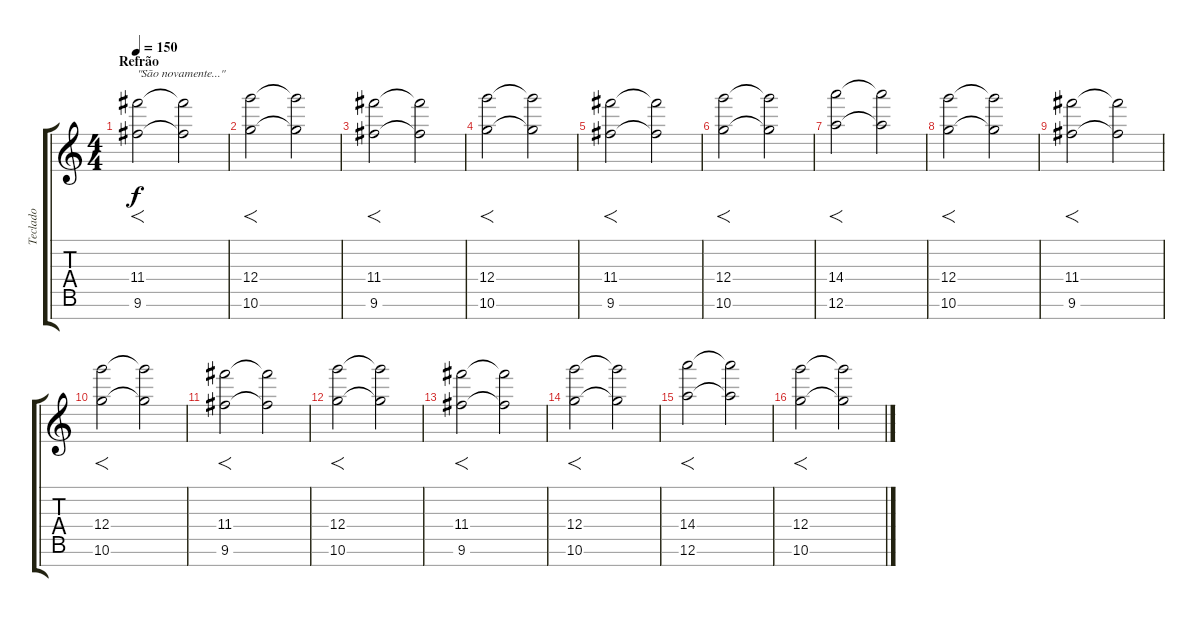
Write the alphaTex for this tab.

\track ("Teclado" "Teclado") {instrument synthstrings2}
\staff {score tabs}
\tuning (A6 E6 B5 G5 D5 A4 E4) {hide}
\ts (4 4)
\section ("" "Refrão")
\tempo 150
\clef g2
\ks c
(11.4 9.6).2{f txt "\"São novamente...\"" dy f} (11.4{t} 9.6{t}).2 |
(12.4 10.6).2{f} (12.4{t} 10.6{t}).2 |
(11.4 9.6).2{f} (11.4{t} 9.6{t}).2 |
(12.4 10.6).2{f} (12.4{t} 10.6{t}).2 |
(11.4 9.6).2{f} (11.4{t} 9.6{t}).2 |
(12.4 10.6).2{f} (12.4{t} 10.6{t}).2 |
(14.4 12.6).2{f} (14.4{t} 12.6{t}).2 |
(12.4 10.6).2{f} (12.4{t} 10.6{t}).2 |
(11.4 9.6).2{f} (11.4{t} 9.6{t}).2 |
(12.4 10.6).2{f} (12.4{t} 10.6{t}).2 |
(11.4 9.6).2{f} (11.4{t} 9.6{t}).2 |
(12.4 10.6).2{f} (12.4{t} 10.6{t}).2 |
(11.4 9.6).2{f} (11.4{t} 9.6{t}).2 |
(12.4 10.6).2{f} (12.4{t} 10.6{t}).2 |
(14.4 12.6).2{f} (14.4{t} 12.6{t}).2 |
(12.4 10.6).2{f} (12.4{t} 10.6{t}).2
